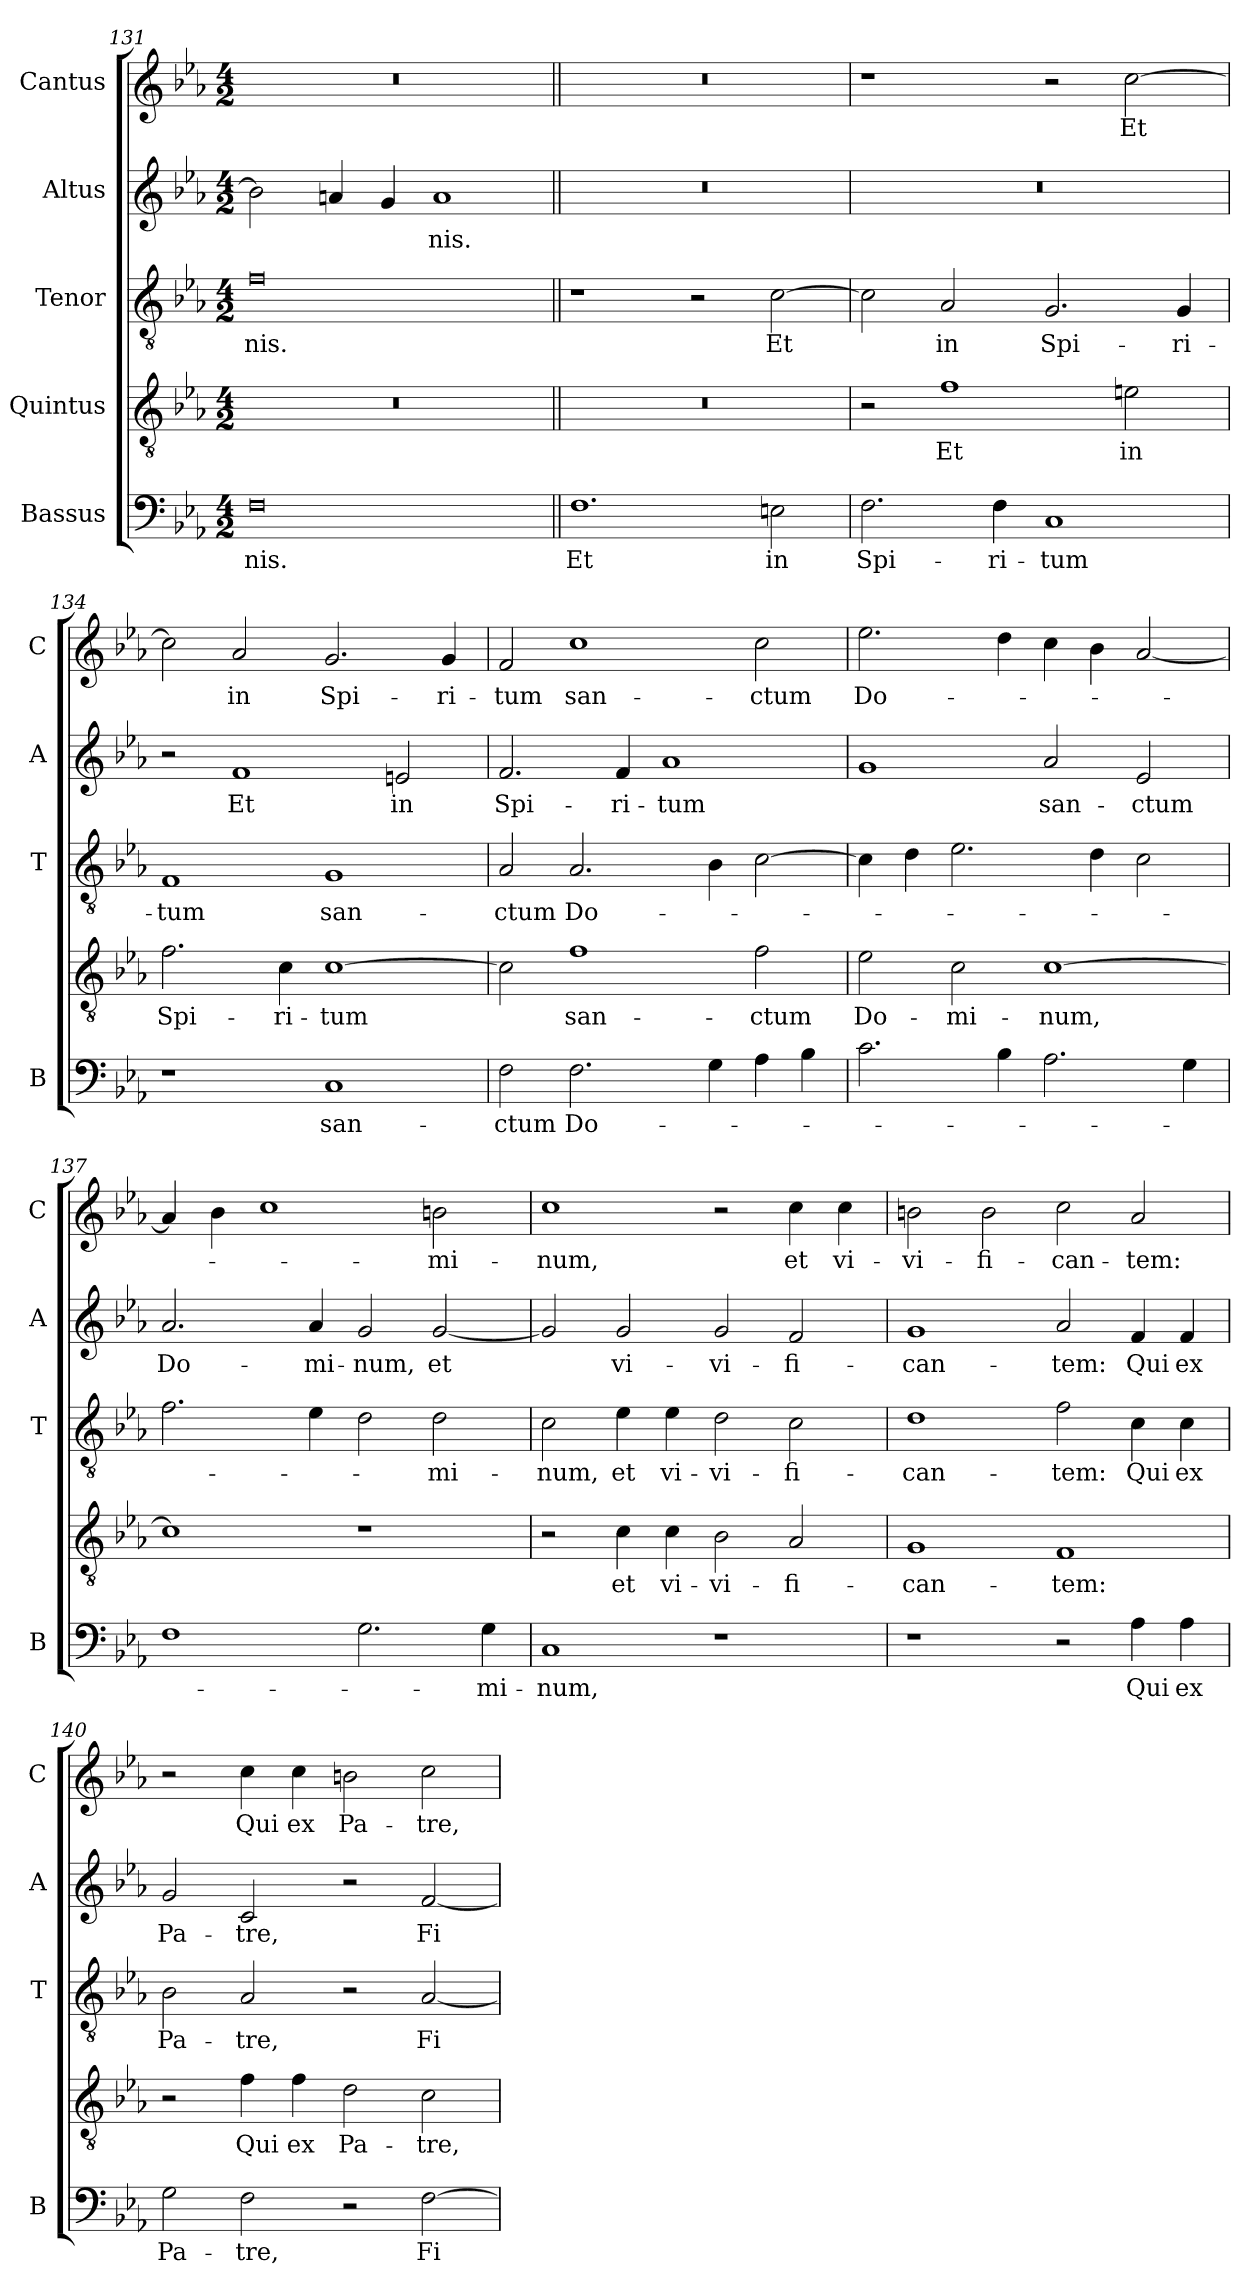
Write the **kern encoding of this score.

**kern	**text	**kern	**text	**kern	**text	**kern	**text	**kern	**text
*part5	*part5	*part4	*part4	*part3	*part3	*part2	*part2	*part1	*part1
*staff5	*staff5	*staff4	*staff4	*staff3	*staff3	*staff2	*staff2	*staff1	*staff1
*I"Bassus	*	*I"Quintus	*	*I"Tenor	*	*I"Altus	*	*I"Cantus	*
*I'B	*	*	*	*I'T	*	*I'A	*	*I'C	*
*clefF4	*	*clefGv2	*	*clefGv2	*	*clefG2	*	*clefG2	*
*k[b-e-a-]	*	*k[b-e-a-]	*	*k[b-e-a-]	*	*k[b-e-a-]	*	*k[b-e-a-]	*
*E-:	*	*E-:	*	*E-:	*	*E-:	*	*E-:	*
*M4/2	*	*M4/2	*	*M4/2	*	*M4/2	*	*M4/2	*
=131	=131	=131	=131	=131	=131	=131	=131	=131	=131
!	!LO:LY:b	!	!	!	!LO:LY:b	!	!	!	!
0F	-nis.	0r	.	0f	-nis.	2b-\]	.	0r	.
.	.	.	.	.	.	4an/	.	.	.
.	.	.	.	.	.	4g/	.	.	.
!	!	!	!	!	!	!	!LO:LY:b	!	!
.	.	.	.	.	.	1a	-nis.	.	.
!!LO:LB:g=z
=132||	=132||	=132||	=132||	=132||	=132||	=132||	=132||	=132||	=132||
!	!LO:LY:b	!	!	!	!	!	!	!	!
1.F	Et	0r	.	1r	.	0r	.	0r	.
.	.	.	.	2r	.	.	.	.	.
!	!LO:LY:b	!	!	!	!LO:LY:b	!	!	!	!
2En\	in	.	.	[2c\	Et	.	.	.	.
=133	=133	=133	=133	=133	=133	=133	=133	=133	=133
!	!LO:LY:b	!	!	!	!	!	!	!	!
2.F\	Spi-	2r	.	2c\]	.	0r	.	1r	.
!	!	!	!LO:LY:b	!	!LO:LY:b	!	!	!	!
.	.	1f	Et	2A-/	in	.	.	.	.
!	!LO:LY:b	!	!	!	!	!	!	!	!
4F\	-ri-	.	.	.	.	.	.	.	.
!	!LO:LY:b	!	!	!	!LO:LY:b	!	!	!	!
1C	-tum	.	.	2.G/	Spi-	.	.	2r	.
!	!	!	!LO:LY:b	!	!	!	!	!	!LO:LY:b
.	.	2en\	in	.	.	.	.	[2cc\	Et
!	!	!	!	!	!LO:LY:b	!	!	!	!
.	.	.	.	4G/	-ri-	.	.	.	.
=134	=134	=134	=134	=134	=134	=134	=134	=134	=134
!	!	!	!LO:LY:b	!	!LO:LY:b	!	!	!	!
1r	.	2.f\	Spi-	1F	-tum	2r	.	2cc\]	.
!	!	!	!	!	!	!	!LO:LY:b	!	!LO:LY:b
.	.	.	.	.	.	1f	Et	2a-/	in
!	!	!	!LO:LY:b	!	!	!	!	!	!
.	.	4c\	-ri-	.	.	.	.	.	.
!	!LO:LY:b	!	!LO:LY:b	!	!LO:LY:b	!	!	!	!LO:LY:b
1C	san-	[1c	-tum	1G	san-	.	.	2.g/	Spi-
!	!	!	!	!	!	!	!LO:LY:b	!	!
.	.	.	.	.	.	2en/	in	.	.
!	!	!	!	!	!	!	!	!	!LO:LY:b
.	.	.	.	.	.	.	.	4g/	-ri-
=135	=135	=135	=135	=135	=135	=135	=135	=135	=135
!	!LO:LY:b	!	!	!	!LO:LY:b	!	!LO:LY:b	!	!LO:LY:b
2F\	-ctum	2c\]	.	2A-/	-ctum	2.f/	Spi-	2f/	-tum
!	!LO:LY:b	!	!LO:LY:b	!	!LO:LY:b	!	!	!	!LO:LY:b
2.F\	Do-	1f	san-	2.A-/	Do-	.	.	1cc	san-
!	!	!	!	!	!	!	!LO:LY:b	!	!
.	.	.	.	.	.	4f/	-ri-	.	.
!	!	!	!	!	!	!	!LO:LY:b	!	!
.	.	.	.	.	.	1a-	-tum	.	.
4G\	.	.	.	4B-\	.	.	.	.	.
!	!	!	!LO:LY:b	!	!	!	!	!	!LO:LY:b
4A-\	.	2f\	-ctum	[2c\	.	.	.	2cc\	-ctum
4B-\	.	.	.	.	.	.	.	.	.
!!LO:PB:g=z
=136	=136	=136	=136	=136	=136	=136	=136	=136	=136
!	!	!	!LO:LY:b	!	!	!	!	!	!LO:LY:b
2.c\	.	2e-\	Do-	4c\]	.	1g	.	2.ee-\	Do-
.	.	.	.	4d\	.	.	.	.	.
!	!	!	!LO:LY:b	!	!	!	!	!	!
.	.	2c\	-mi-	2.e-\	.	.	.	.	.
4B-\	.	.	.	.	.	.	.	4dd\	.
!	!	!	!LO:LY:b	!	!	!	!LO:LY:b	!	!
2.A-\	.	[1c	-num,	.	.	2a-/	san-	4cc\	.
.	.	.	.	4d\	.	.	.	4b-\	.
!	!	!	!	!	!	!	!LO:LY:b	!	!
.	.	.	.	2c\	.	2e-/	-ctum	[2a-/	.
4G\	.	.	.	.	.	.	.	.	.
=137	=137	=137	=137	=137	=137	=137	=137	=137	=137
!	!	!	!	!	!	!	!LO:LY:b	!	!
1F	.	1c]	.	2.f\	.	2.a-/	Do-	4a-/]	.
.	.	.	.	.	.	.	.	4b-\	.
.	.	.	.	.	.	.	.	1cc	.
!	!	!	!	!	!	!	!LO:LY:b	!	!
.	.	.	.	4e-\	.	4a-/	-mi-	.	.
!	!	!	!	!	!	!	!LO:LY:b	!	!
2.G\	.	1r	.	2d\	.	2g/	-num,	.	.
!	!	!	!	!	!LO:LY:b	!	!LO:LY:b	!	!LO:LY:b
.	.	.	.	2d\	-mi-	[2g/	et	2bn\	-mi-
!	!LO:LY:b	!	!	!	!	!	!	!	!
4G\	-mi-	.	.	.	.	.	.	.	.
=138	=138	=138	=138	=138	=138	=138	=138	=138	=138
!	!LO:LY:b	!	!	!	!LO:LY:b	!	!	!	!LO:LY:b
1C	-num,	2r	.	2c\	-num,	2g/]	.	1cc	-num,
!	!	!	!LO:LY:b	!	!LO:LY:b	!	!LO:LY:b	!	!
.	.	4c\	et	4e-\	et	2g/	vi-	.	.
!	!	!	!LO:LY:b	!	!LO:LY:b	!	!	!	!
.	.	4c\	vi-	4e-\	vi-	.	.	.	.
!	!	!	!LO:LY:b	!	!LO:LY:b	!	!LO:LY:b	!	!
1r	.	2B-\	-vi-	2d\	-vi-	2g/	-vi-	2r	.
!	!	!	!LO:LY:b	!	!LO:LY:b	!	!LO:LY:b	!	!LO:LY:b
.	.	2A-/	-fi-	2c\	-fi-	2f/	-fi-	4cc\	et
!	!	!	!	!	!	!	!	!	!LO:LY:b
.	.	.	.	.	.	.	.	4cc\	vi-
=139	=139	=139	=139	=139	=139	=139	=139	=139	=139
!	!	!	!LO:LY:b	!	!LO:LY:b	!	!LO:LY:b	!	!LO:LY:b
1r	.	1G	-can-	1d	-can-	1g	-can-	2bn\	-vi-
!	!	!	!	!	!	!	!	!	!LO:LY:b
.	.	.	.	.	.	.	.	2b\	-fi-
!	!	!	!LO:LY:b	!	!LO:LY:b	!	!LO:LY:b	!	!LO:LY:b
2r	.	1F	-tem:	2f\	-tem:	2a-/	-tem:	2cc\	-can-
!	!LO:LY:b	!	!	!	!LO:LY:b	!	!LO:LY:b	!	!LO:LY:b
4A-\	Qui	.	.	4c\	Qui	4f/	Qui	2a-/	-tem:
!	!LO:LY:b	!	!	!	!LO:LY:b	!	!LO:LY:b	!	!
4A-\	ex	.	.	4c\	ex	4f/	ex	.	.
!!LO:LB:g=z
=140	=140	=140	=140	=140	=140	=140	=140	=140	=140
!	!LO:LY:b	!	!	!	!LO:LY:b	!	!LO:LY:b	!	!
2G\	Pa-	2r	.	2B-\	Pa-	2g/	Pa-	2r	.
!	!LO:LY:b	!	!LO:LY:b	!	!LO:LY:b	!	!LO:LY:b	!	!LO:LY:b
2F\	-tre,	4f\	Qui	2A-/	-tre,	2c/	-tre,	4cc\	Qui
!	!	!	!LO:LY:b	!	!	!	!	!	!LO:LY:b
.	.	4f\	ex	.	.	.	.	4cc\	ex
!	!	!	!LO:LY:b	!	!	!	!	!	!LO:LY:b
2r	.	2d\	Pa-	2r	.	2r	.	2bn\	Pa-
!	!LO:LY:b	!	!LO:LY:b	!	!LO:LY:b	!	!LO:LY:b	!	!LO:LY:b
[2F\	Fi-	2c\	-tre,	[2A-/	Fi-	[2f/	Fi-	2cc\	-tre,
=	=	=	=	=	=	=	=	=	=
*-	*-	*-	*-	*-	*-	*-	*-	*-	*-
